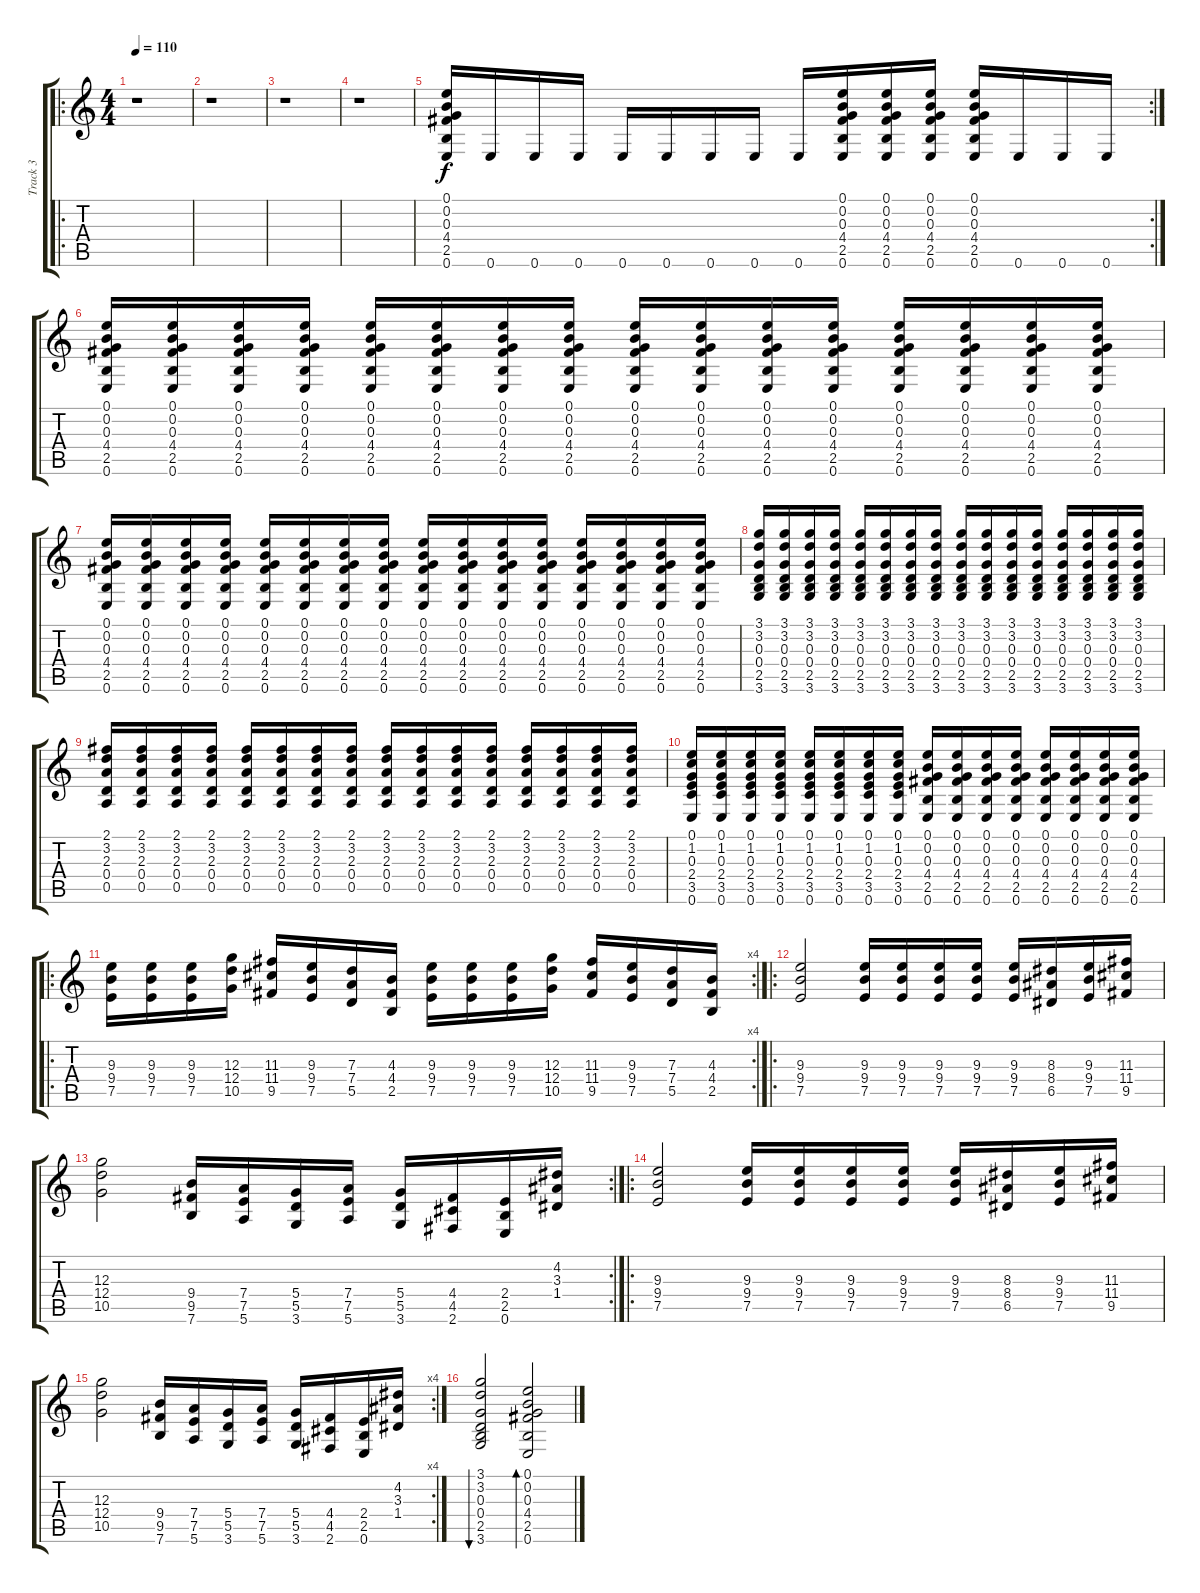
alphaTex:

\track ("Track 3" "Track 3") {instrument overdrivenguitar}
\staff {score tabs}
\tuning (E4 B3 G3 D3 A2 E2) {hide}
\ro
\ts (4 4)
\tempo 110
\clef g2
\ks c
r.1{dy f instrument overdrivenguitar} |
r.1 |
r.1 |
r.1 |
\rc 2
(0.1 0.2 0.3 4.4 2.5 0.6).16 0.6.16 0.6.16 0.6.16 0.6.16 0.6.16 0.6.16 0.6.16 0.6.16 (0.1 0.2 0.3 4.4 2.5 0.6).16 (0.1 0.2 0.3 4.4 2.5 0.6).16 (0.1 0.2 0.3 4.4 2.5 0.6).16 (0.1 0.2 0.3 4.4 2.5 0.6).16 0.6.16 0.6.16 0.6.16 |
(0.1 0.2 0.3 4.4 2.5 0.6).16 (0.1 0.2 0.3 4.4 2.5 0.6).16 (0.1 0.2 0.3 4.4 2.5 0.6).16 (0.1 0.2 0.3 4.4 2.5 0.6).16 (0.1 0.2 0.3 4.4 2.5 0.6).16 (0.1 0.2 0.3 4.4 2.5 0.6).16 (0.1 0.2 0.3 4.4 2.5 0.6).16 (0.1 0.2 0.3 4.4 2.5 0.6).16 (0.1 0.2 0.3 4.4 2.5 0.6).16 (0.1 0.2 0.3 4.4 2.5 0.6).16 (0.1 0.2 0.3 4.4 2.5 0.6).16 (0.1 0.2 0.3 4.4 2.5 0.6).16 (0.1 0.2 0.3 4.4 2.5 0.6).16 (0.1 0.2 0.3 4.4 2.5 0.6).16 (0.1 0.2 0.3 4.4 2.5 0.6).16 (0.1 0.2 0.3 4.4 2.5 0.6).16 |
(0.1 0.2 0.3 4.4 2.5 0.6).16 (0.1 0.2 0.3 4.4 2.5 0.6).16 (0.1 0.2 0.3 4.4 2.5 0.6).16 (0.1 0.2 0.3 4.4 2.5 0.6).16 (0.1 0.2 0.3 4.4 2.5 0.6).16 (0.1 0.2 0.3 4.4 2.5 0.6).16 (0.1 0.2 0.3 4.4 2.5 0.6).16 (0.1 0.2 0.3 4.4 2.5 0.6).16 (0.1 0.2 0.3 4.4 2.5 0.6).16 (0.1 0.2 0.3 4.4 2.5 0.6).16 (0.1 0.2 0.3 4.4 2.5 0.6).16 (0.1 0.2 0.3 4.4 2.5 0.6).16 (0.1 0.2 0.3 4.4 2.5 0.6).16 (0.1 0.2 0.3 4.4 2.5 0.6).16 (0.1 0.2 0.3 4.4 2.5 0.6).16 (0.1 0.2 0.3 4.4 2.5 0.6).16 |
(3.1 3.2 0.3 0.4 2.5 3.6).16 (3.1 3.2 0.3 0.4 2.5 3.6).16 (3.1 3.2 0.3 0.4 2.5 3.6).16 (3.1 3.2 0.3 0.4 2.5 3.6).16 (3.1 3.2 0.3 0.4 2.5 3.6).16 (3.1 3.2 0.3 0.4 2.5 3.6).16 (3.1 3.2 0.3 0.4 2.5 3.6).16 (3.1 3.2 0.3 0.4 2.5 3.6).16 (3.1 3.2 0.3 0.4 2.5 3.6).16 (3.1 3.2 0.3 0.4 2.5 3.6).16 (3.1 3.2 0.3 0.4 2.5 3.6).16 (3.1 3.2 0.3 0.4 2.5 3.6).16 (3.1 3.2 0.3 0.4 2.5 3.6).16 (3.1 3.2 0.3 0.4 2.5 3.6).16 (3.1 3.2 0.3 0.4 2.5 3.6).16 (3.1 3.2 0.3 0.4 2.5 3.6).16 |
(2.1 3.2 2.3 0.4 0.5).16 (2.1 3.2 2.3 0.4 0.5).16 (2.1 3.2 2.3 0.4 0.5).16 (2.1 3.2 2.3 0.4 0.5).16 (2.1 3.2 2.3 0.4 0.5).16 (2.1 3.2 2.3 0.4 0.5).16 (2.1 3.2 2.3 0.4 0.5).16 (2.1 3.2 2.3 0.4 0.5).16 (2.1 3.2 2.3 0.4 0.5).16 (2.1 3.2 2.3 0.4 0.5).16 (2.1 3.2 2.3 0.4 0.5).16 (2.1 3.2 2.3 0.4 0.5).16 (2.1 3.2 2.3 0.4 0.5).16 (2.1 3.2 2.3 0.4 0.5).16 (2.1 3.2 2.3 0.4 0.5).16 (2.1 3.2 2.3 0.4 0.5).16 |
(0.1 1.2 0.3 2.4 3.5 0.6).16 (0.1 1.2 0.3 2.4 3.5 0.6).16 (0.1 1.2 0.3 2.4 3.5 0.6).16 (0.1 1.2 0.3 2.4 3.5 0.6).16 (0.1 1.2 0.3 2.4 3.5 0.6).16 (0.1 1.2 0.3 2.4 3.5 0.6).16 (0.1 1.2 0.3 2.4 3.5 0.6).16 (0.1 1.2 0.3 2.4 3.5 0.6).16 (0.1 0.2 0.3 4.4 2.5 0.6).16 (0.1 0.2 0.3 4.4 2.5 0.6).16 (0.1 0.2 0.3 4.4 2.5 0.6).16 (0.1 0.2 0.3 4.4 2.5 0.6).16 (0.1 0.2 0.3 4.4 2.5 0.6).16 (0.1 0.2 0.3 4.4 2.5 0.6).16 (0.1 0.2 0.3 4.4 2.5 0.6).16 (0.1 0.2 0.3 4.4 2.5 0.6).16 |
\ro
\rc 4
(9.3 9.4 7.5).16 (9.3 9.4 7.5).16 (9.3 9.4 7.5).16 (12.3 12.4 10.5).16 (11.3 11.4 9.5).16 (9.3 9.4 7.5).16 (7.3 7.4 5.5).16 (4.3 4.4 2.5).16 (9.3 9.4 7.5).16 (9.3 9.4 7.5).16 (9.3 9.4 7.5).16 (12.3 12.4 10.5).16 (11.3 11.4 9.5).16 (9.3 9.4 7.5).16 (7.3 7.4 5.5).16 (4.3 4.4 2.5).16 |
\ro
(9.3 9.4 7.5).2 (9.3 9.4 7.5).16 (9.3 9.4 7.5).16 (9.3 9.4 7.5).16 (9.3 9.4 7.5).16 (9.3 9.4 7.5).16 (8.3 8.4 6.5).16 (9.3 9.4 7.5).16 (11.3 11.4 9.5).16 |
\rc 2
(12.3 12.4 10.5).2 (9.4 9.5 7.6).16 (7.4 7.5 5.6).16 (5.4 5.5 3.6).16 (7.4 7.5 5.6).16 (5.4 5.5 3.6).16 (4.4 4.5 2.6).16 (2.4 2.5 0.6).16 (4.2 3.3 1.4).16 |
\ro
(9.3 9.4 7.5).2 (9.3 9.4 7.5).16 (9.3 9.4 7.5).16 (9.3 9.4 7.5).16 (9.3 9.4 7.5).16 (9.3 9.4 7.5).16 (8.3 8.4 6.5).16 (9.3 9.4 7.5).16 (11.3 11.4 9.5).16 |
\rc 4
(12.3 12.4 10.5).2 (9.4 9.5 7.6).16 (7.4 7.5 5.6).16 (5.4 5.5 3.6).16 (7.4 7.5 5.6).16 (5.4 5.5 3.6).16 (4.4 4.5 2.6).16 (2.4 2.5 0.6).16 (4.2 3.3 1.4).16 |
(3.1 3.2 0.3 0.4 2.5 3.6).2{bu 480} (0.1 0.2 0.3 4.4 2.5 0.6).2{bd 480}
